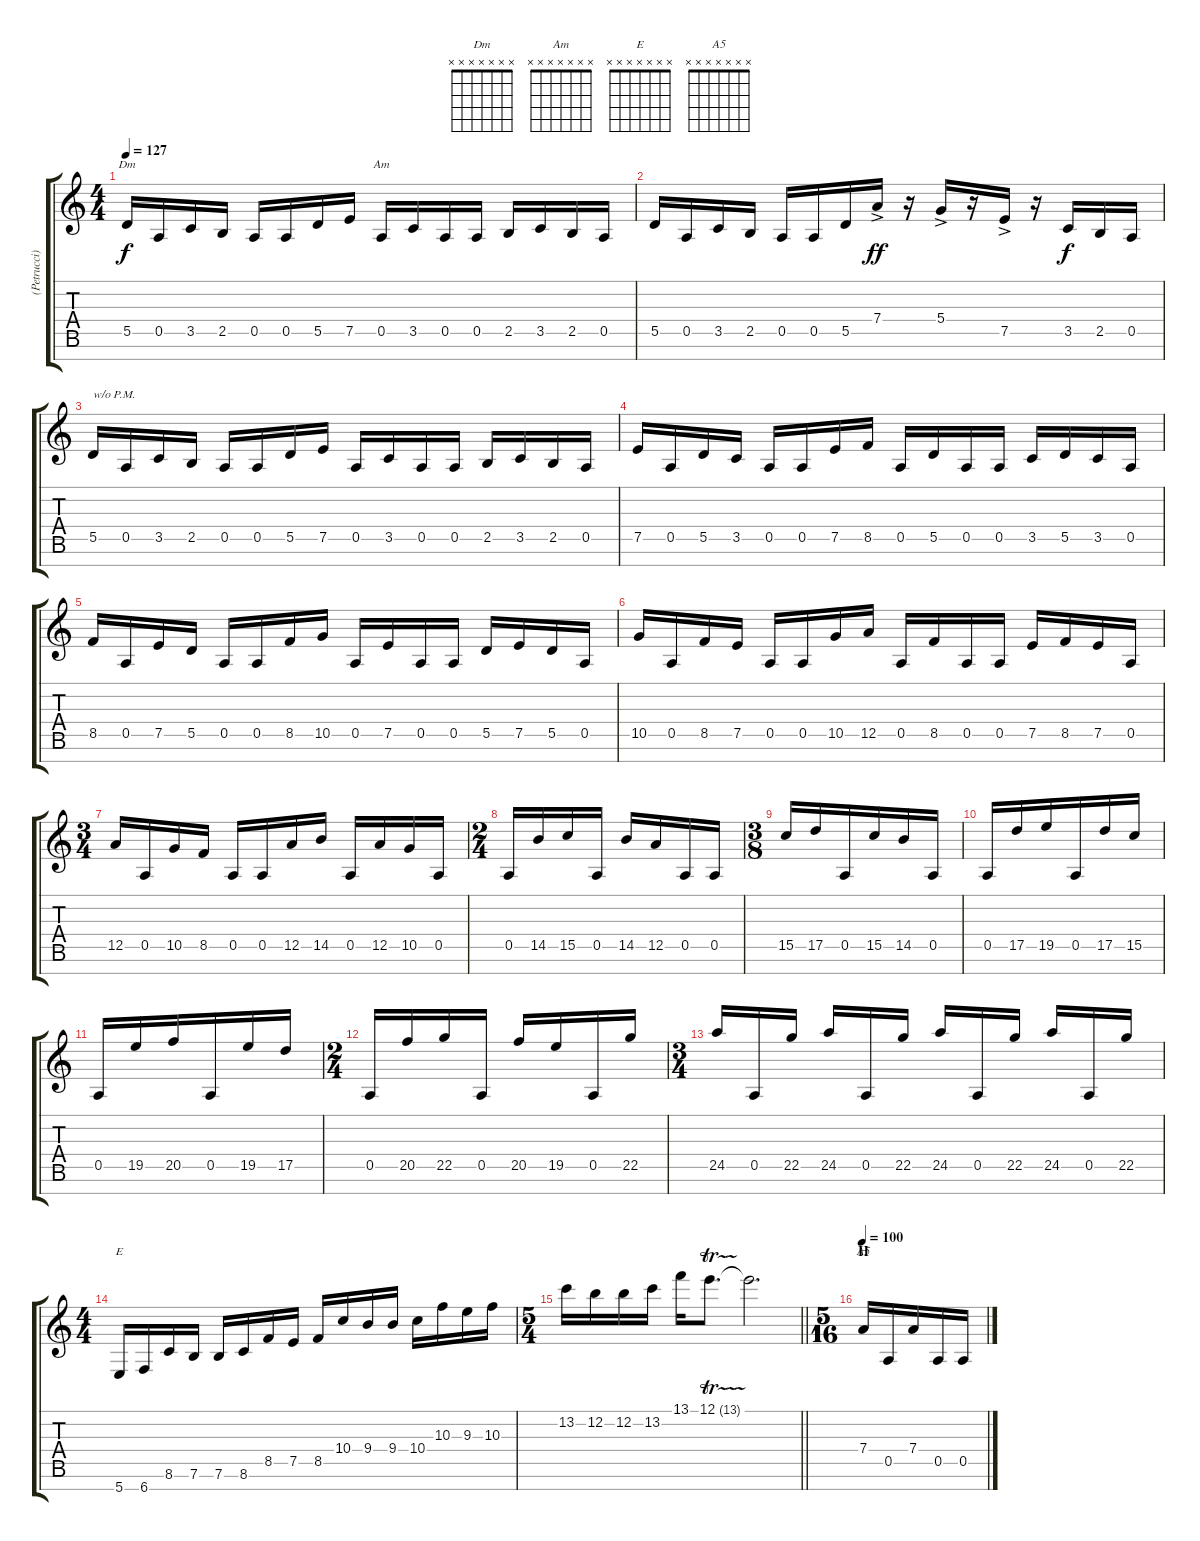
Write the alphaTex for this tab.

\track ("(Petrucci) Elec. Gtr. 1" "(Petrucci)") {instrument overdrivenguitar}
\staff {score tabs}
\tuning (E4 B3 G3 D3 A2 E2 B1) {hide}
\chord ("Dm" x x x x x x x)
\chord ("Am" x x x x x x x)
\chord ("E" x x x x x x x)
\chord ("A5" x x x x x x x)
\ts (4 4)
\tempo 127
\clef g2
\ks aminor
5.5.16{ch "Dm" dy f} 0.5.16 3.5.16 2.5.16 0.5.16 0.5.16 5.5.16 7.5.16 0.5.16{ch "Am"} 3.5.16 0.5.16 0.5.16 2.5.16 3.5.16 2.5.16 0.5.16 |
5.5.16 0.5.16 3.5.16 2.5.16 0.5.16 0.5.16 5.5.16 7.4{ac}.16{dy ff} r.16 5.4{ac}.16 r.16 7.5{ac}.16 r.16 3.5.16{dy f} 2.5.16 0.5.16 |
5.5.16{txt "w/o P.M."} 0.5.16 3.5.16 2.5.16 0.5.16 0.5.16 5.5.16 7.5.16 0.5.16 3.5.16 0.5.16 0.5.16 2.5.16 3.5.16 2.5.16 0.5.16 |
7.5.16 0.5.16 5.5.16 3.5.16 0.5.16 0.5.16 7.5.16 8.5.16 0.5.16 5.5.16 0.5.16 0.5.16 3.5.16 5.5.16 3.5.16 0.5.16 |
8.5.16 0.5.16 7.5.16 5.5.16 0.5.16 0.5.16 8.5.16 10.5.16 0.5.16 7.5.16 0.5.16 0.5.16 5.5.16 7.5.16 5.5.16 0.5.16 |
10.5.16 0.5.16 8.5.16 7.5.16 0.5.16 0.5.16 10.5.16 12.5.16 0.5.16 8.5.16 0.5.16 0.5.16 7.5.16 8.5.16 7.5.16 0.5.16 |
\ts (3 4)
12.5.16 0.5.16 10.5.16 8.5.16 0.5.16 0.5.16 12.5.16 14.5.16 0.5.16 12.5.16 10.5.16 0.5.16 |
\ts (2 4)
0.5.16 14.5.16 15.5.16 0.5.16 14.5.16 12.5.16 0.5.16 0.5.16 |
\ts (3 8)
15.5.16 17.5.16 0.5.16 15.5.16 14.5.16 0.5.16 |
0.5.16 17.5.16 19.5.16 0.5.16 17.5.16 15.5.16 |
0.5.16 19.5.16 20.5.16 0.5.16 19.5.16 17.5.16 |
\ts (2 4)
0.5.16 20.5.16 22.5.16 0.5.16 20.5.16 19.5.16 0.5.16 22.5.16 |
\ts (3 4)
24.5.16 0.5.16 22.5.16{beam split} 24.5.16{beam merge} 0.5.16 22.5.16{beam split} 24.5.16 0.5.16{beam merge} 22.5.16{beam split} 24.5.16 0.5.16 22.5.16 |
\ts (4 4)
5.7.16{ch "E"} 6.7.16 8.6.16 7.6.16 7.6.16 8.6.16 8.5.16 7.5.16 8.5.16 10.4.16 9.4.16 9.4.16 10.4.16 10.3.16 9.3.16 10.3.16 |
\ts (5 4)
\barLineRight lightlight
13.2.16 12.2.16 12.2.16 13.2.16 13.1.16 12.1{tr (13 32)}.8{d} 12.1{t}.2{d} |
\ts (5 16)
\section ("" "H")
\tempo 100
7.4.16{ch "A5" beam merge} 0.5.16{beam merge} 7.4.16{beam merge} 0.5.16{beam merge} 0.5.16
